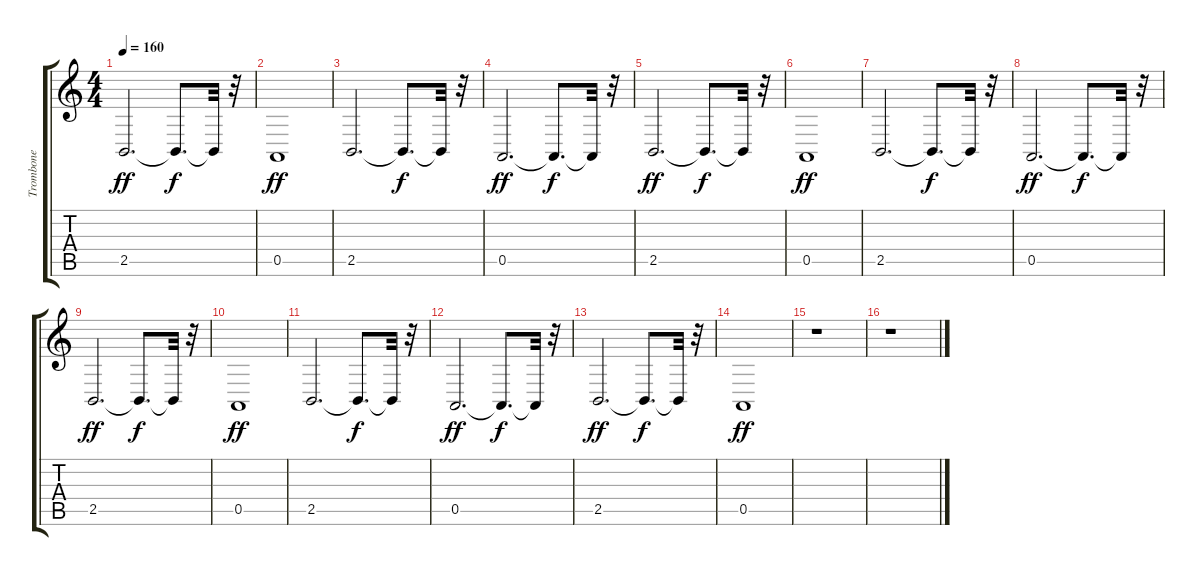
\track ("Trombone" "Trombone") {instrument trombone}
\staff {score tabs}
\tuning (E4 B3 G3 D3 A2 E2) {hide}
\ts (4 4)
\tempo 160
\clef g2
\ks c
2.5.2{d dy ff} 2.5{t}.8{d dy f} 2.5{t}.32 r.32 |
0.5.1{dy ff} |
2.5.2{d} 2.5{t}.8{d dy f} 2.5{t}.32 r.32 |
0.5.2{d dy ff} 0.5{t}.8{d dy f} 0.5{t}.32 r.32 |
2.5.2{d dy ff} 2.5{t}.8{d dy f} 2.5{t}.32 r.32 |
0.5.1{dy ff} |
2.5.2{d} 2.5{t}.8{d dy f} 2.5{t}.32 r.32 |
0.5.2{d dy ff} 0.5{t}.8{d dy f} 0.5{t}.32 r.32 |
2.5.2{d dy ff} 2.5{t}.8{d dy f} 2.5{t}.32 r.32 |
0.5.1{dy ff} |
2.5.2{d} 2.5{t}.8{d dy f} 2.5{t}.32 r.32 |
0.5.2{d dy ff} 0.5{t}.8{d dy f} 0.5{t}.32 r.32 |
2.5.2{d dy ff} 2.5{t}.8{d dy f} 2.5{t}.32 r.32 |
0.5.1{dy ff} |
r.1 |
r.1
